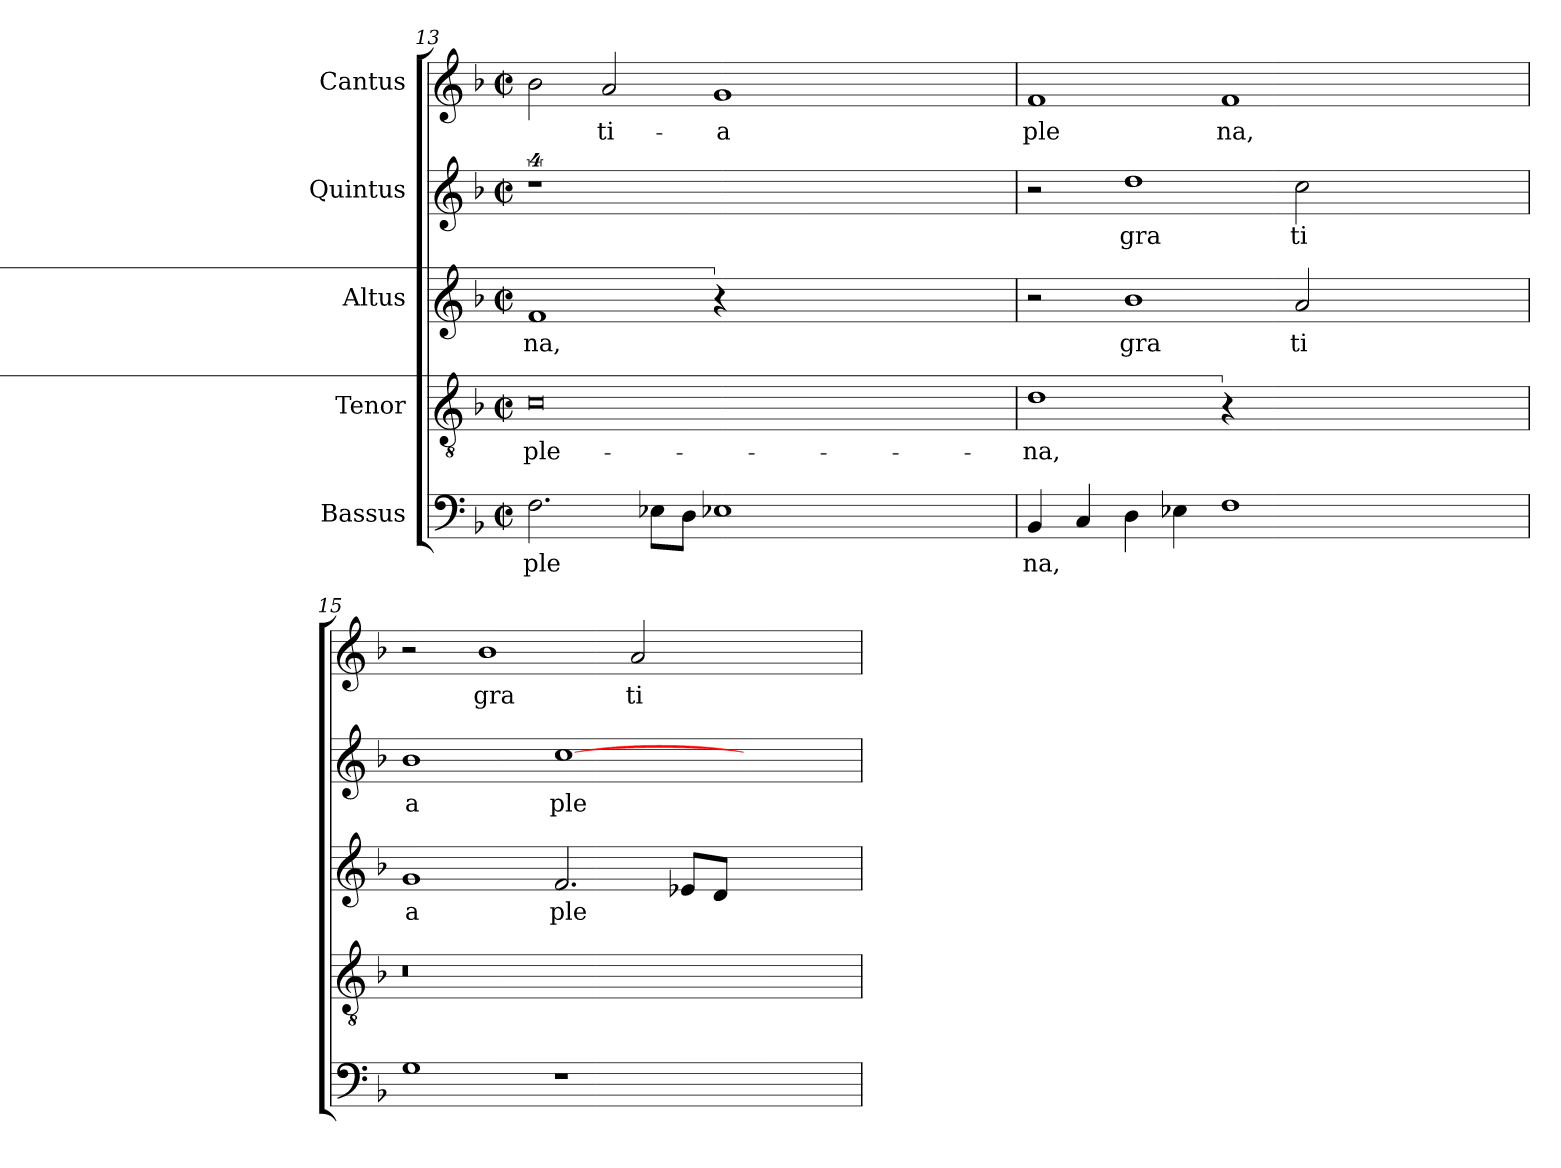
**kern	**text	**kern	**text	**kern	**text	**kern	**text	**kern	**text
*part5	*part5	*part4	*part4	*part3	*part3	*part2	*part2	*part1	*part1
*staff5	*staff5	*staff4	*staff4	*staff3	*staff3	*staff2	*staff2	*staff1	*staff1
*I"Bassus	*	*I"Tenor	*	*I"Altus	*	*I"Quintus	*	*I"Cantus	*
*clefF4	*	*clefGv2	*	*clefG2	*	*clefG2	*	*clefG2	*
*k[b-]	*	*k[b-]	*	*k[b-]	*	*k[b-]	*	*k[b-]	*
*F:	*	*F:	*	*F:	*	*F:	*	*F:	*
*M2/2	*	*M2/2	*	*M2/2	*	*M2/2	*	*M2/2	*
*met(c|)	*	*met(c|)	*	*met(c|)	*	*met(c|)	*	*met(c|)	*
=13	=13	=13	=13	=13	=13	=13	=13	=13	=13
!	!LO:LY:b	!	!LO:LY:b:cj	!	!LO:LY:b:cj	!	!	!	!
2.F\	ple	0c	ple-	1f	-na,	4%9r	.	2b-\	.
!	!	!	!	!	!	!	!	!	!LO:LY:b:cj
.	.	.	.	.	.	.	.	2a/	-ti-
8E-\L	.	.	.	.	.	.	.	.	.
8D\J	.	.	.	.	.	.	.	.	.
!	!	!	!	!LO:N:vis=1	!	!	!	!	!LO:LY:b:cj
1E-X	.	.	.	4%9r	.	.	.	1g	-a
1ryy	.	1ryy	.	.	.	.	.	1ryy	.
.	.	.	.	.	.	1ryy	.	.	.
4ryy	.	4ryy	.	.	.	.	.	4ryy	.
!!LO:LB:g=z
=14	=14	=14	=14	=14	=14	=14	=14	=14	=14
!	!LO:LY:b	!	!LO:LY:b:cj	!	!	!	!	!	!LO:LY:b:cj
4BB-/	na,	1d	-na,	2r	.	2r	.	1f	ple
4C/	.	.	.	.	.	.	.	.	.
!	!	!	!	!	!LO:LY:b:cj	!	!LO:LY:b:cj	!	!
4D\	.	.	.	1b-	gra	1dd	gra	.	.
4E-\	.	.	.	.	.	.	.	.	.
!	!	!LO:N:vis=1	!	!	!	!	!	!	!LO:LY:b:cj
1F	.	4%9r	.	.	.	.	.	1f	na,
!	!	!	!	!	!LO:LY:b:cj	!	!LO:LY:b:cj	!	!
.	.	.	.	2a/	ti	2cc\	ti	.	.
1ryy	.	.	.	1ryy	.	1ryy	.	1ryy	.
4ryy	.	.	.	4ryy	.	4ryy	.	4ryy	.
=15	=15	=15	=15	=15	=15	=15	=15	=15	=15
!	!	!	!	!	!LO:LY:b:cj	!	!LO:LY:b:cj	!	!
1G	.	0r	.	1g	a	1b-	a	2r	.
!	!	!	!	!	!	!	!	!	!LO:LY:b:cj
.	.	.	.	.	.	.	.	1b-	gra
!LO:N:vis=1	!	!	!	!	!LO:LY:b	!	!LO:LY:b:cj	!	!
0r	.	.	.	2.f/	ple	[>1cc	ple	.	.
!	!	!	!	!	!	!	!	!	!LO:LY:b:cj
.	.	.	.	.	.	.	.	2a/	ti
.	.	.	.	8e-/L	.	.	.	.	.
.	.	.	.	8d/J	.	.	.	.	.
.	.	1ryy	.	1ryy	.	1ryy	.	1ryy	.
=	=	=	=	=	=	=	=	=	=
*-	*-	*-	*-	*-	*-	*-	*-	*-	*-
